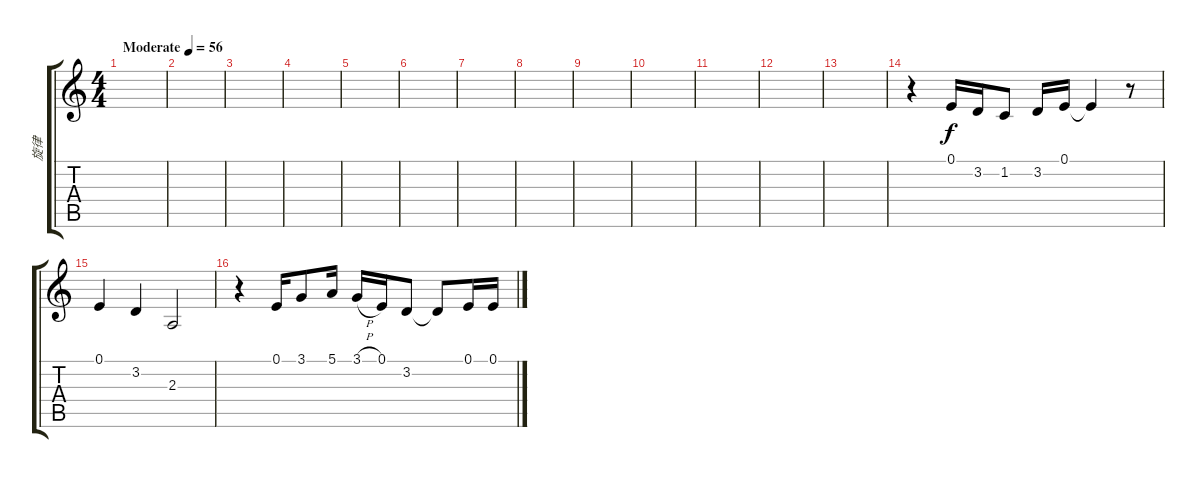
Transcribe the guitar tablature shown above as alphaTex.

\track ("旋律" "旋律") {instrument harmonica}
\staff {score tabs}
\tuning (E4 B3 G3 D3 A2 E2) {hide}
\ts (4 4)
\tempo (56 "Moderate")
\clef g2
\ks c
|
|
|
|
|
|
|
|
|
|
|
|
|
r.4 0.1.16 3.2.16 1.2.8 3.2.16 0.1.16 0.1{t}.4 r.8 |
0.1.4 3.2.4 2.3.2 |
r.4 0.1.16 3.1.8 5.1.16 3.1{h}.16 0.1.16 3.2.8 3.2{t}.8 0.1.16 0.1.16
